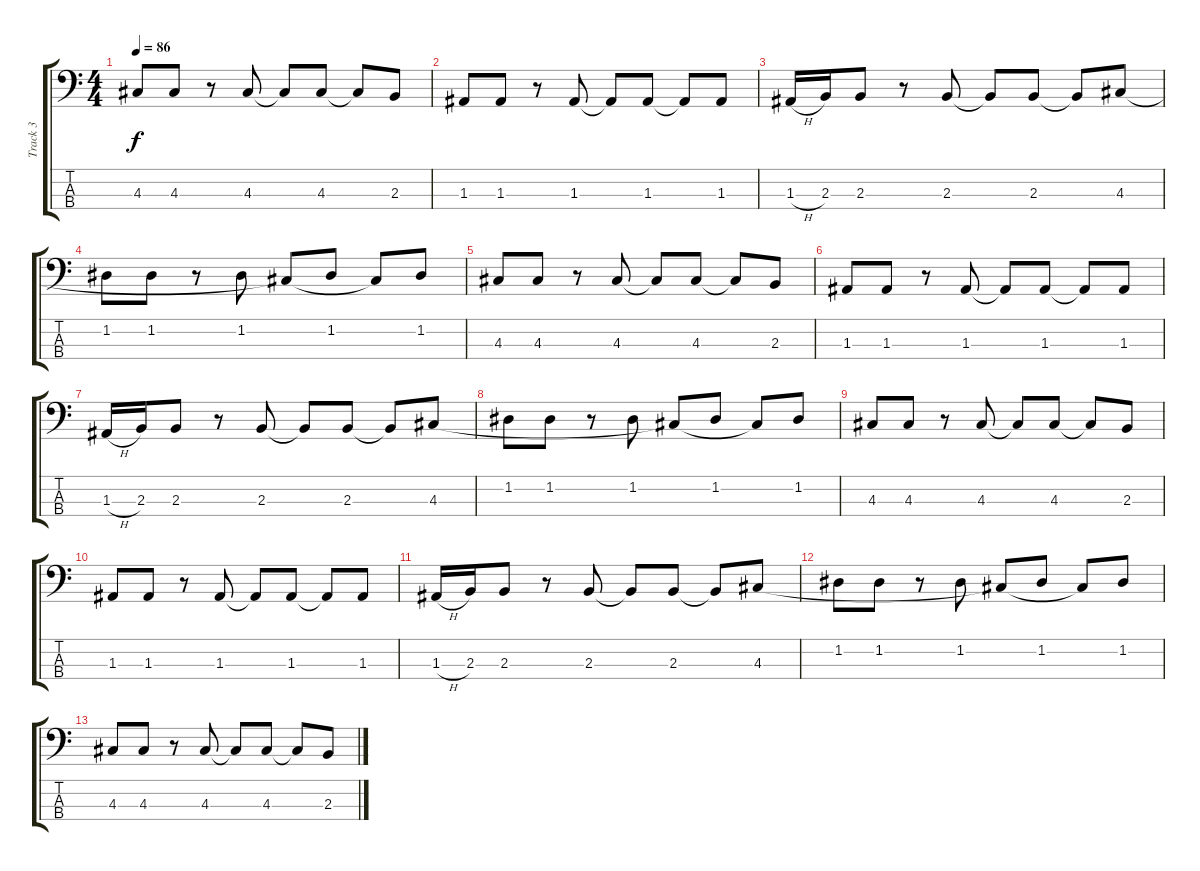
\track ("Track 3" "Track 3") {instrument electricbassfinger}
\staff {score tabs}
\tuning (G2 D2 A1 E1) {hide}
\ts (4 4)
\tempo 86
\clef f4
\ks c
4.3.8{dy f} 4.3.8 r.8 4.3.8 4.3{t}.8 4.3.8 4.3{t}.8 2.3.8 |
1.3.8 1.3.8 r.8 1.3.8 1.3{t}.8 1.3.8 1.3{t}.8 1.3.8 |
1.3{h}.16 2.3.16 2.3.8 r.8 2.3.8 2.3{t}.8 2.3.8 2.3{t}.8 4.3.8 |
1.2.8 1.2.8 r.8 1.2.8 4.3{t}.8 1.2.8 4.3{t}.8 1.2.8 |
4.3.8 4.3.8 r.8 4.3.8 4.3{t}.8 4.3.8 4.3{t}.8 2.3.8 |
1.3.8 1.3.8 r.8 1.3.8 1.3{t}.8 1.3.8 1.3{t}.8 1.3.8 |
1.3{h}.16 2.3.16 2.3.8 r.8 2.3.8 2.3{t}.8 2.3.8 2.3{t}.8 4.3.8 |
1.2.8 1.2.8 r.8 1.2.8 4.3{t}.8 1.2.8 4.3{t}.8 1.2.8 |
4.3.8 4.3.8 r.8 4.3.8 4.3{t}.8 4.3.8 4.3{t}.8 2.3.8 |
1.3.8 1.3.8 r.8 1.3.8 1.3{t}.8 1.3.8 1.3{t}.8 1.3.8 |
1.3{h}.16 2.3.16 2.3.8 r.8 2.3.8 2.3{t}.8 2.3.8 2.3{t}.8 4.3.8 |
1.2.8 1.2.8 r.8 1.2.8 4.3{t}.8 1.2.8 4.3{t}.8 1.2.8 |
4.3.8 4.3.8 r.8 4.3.8 4.3{t}.8 4.3.8 4.3{t}.8 2.3.8
